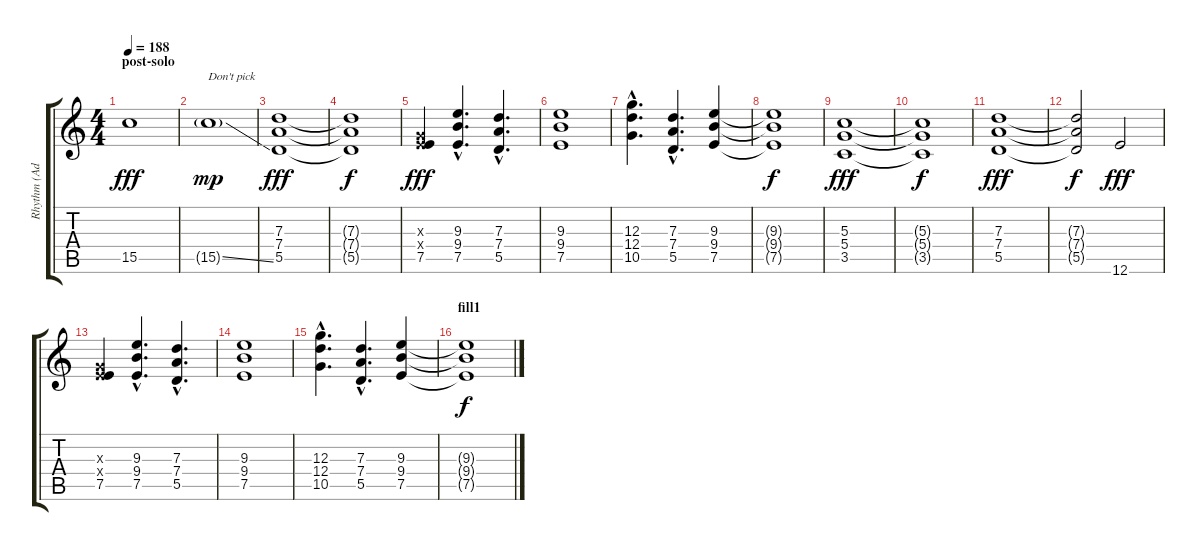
\track ("Rhythm (Adrian)" "Rhythm (Ad") {instrument distortionguitar}
\staff {score tabs}
\tuning (E4 B3 G3 D3 A2 E2) {hide}
\ts (4 4)
\section ("" "post-solo")
\tempo 188
\clef g2
\ks c
15.5.1{dy fff} |
15.5{ss g}.1{txt "Don't pick" dy mp} |
(7.3 7.4 5.5).1{dy fff volume 13 balance 12} |
(7.3{t} 7.4{t} 5.5{t}).1{dy f} |
(0.3{x} 2.4{x} 7.5).4{dy fff} (9.3{hac} 9.4{hac} 7.5{hac}).4{d} (7.3{hac} 7.4{hac} 5.5{hac}).4{d} |
(9.3 9.4 7.5).1 |
(12.3{hac} 12.4{hac} 10.5{hac}).4{d} (7.3{hac} 7.4{hac} 5.5{hac}).4{d} (9.3 9.4 7.5).4 |
(9.3{t} 9.4{t} 7.5{t}).1{dy f} |
(5.3 5.4 3.5).1{dy fff} |
(5.3{t} 5.4{t} 3.5{t}).1{dy f} |
(7.3 7.4 5.5).1{dy fff} |
(7.3{t} 7.4{t} 5.5{t}).2{dy f} 12.6.2{dy fff} |
(0.3{x} 2.4{x} 7.5).4 (9.3{hac} 9.4{hac} 7.5{hac}).4{d} (7.3{hac} 7.4{hac} 5.5{hac}).4{d} |
(9.3 9.4 7.5).1 |
(12.3{hac} 12.4{hac} 10.5{hac}).4{d} (7.3{hac} 7.4{hac} 5.5{hac}).4{d} (9.3 9.4 7.5).4 |
\section ("" "fill1")
(9.3{t} 9.4{t} 7.5{t}).1{dy f}
